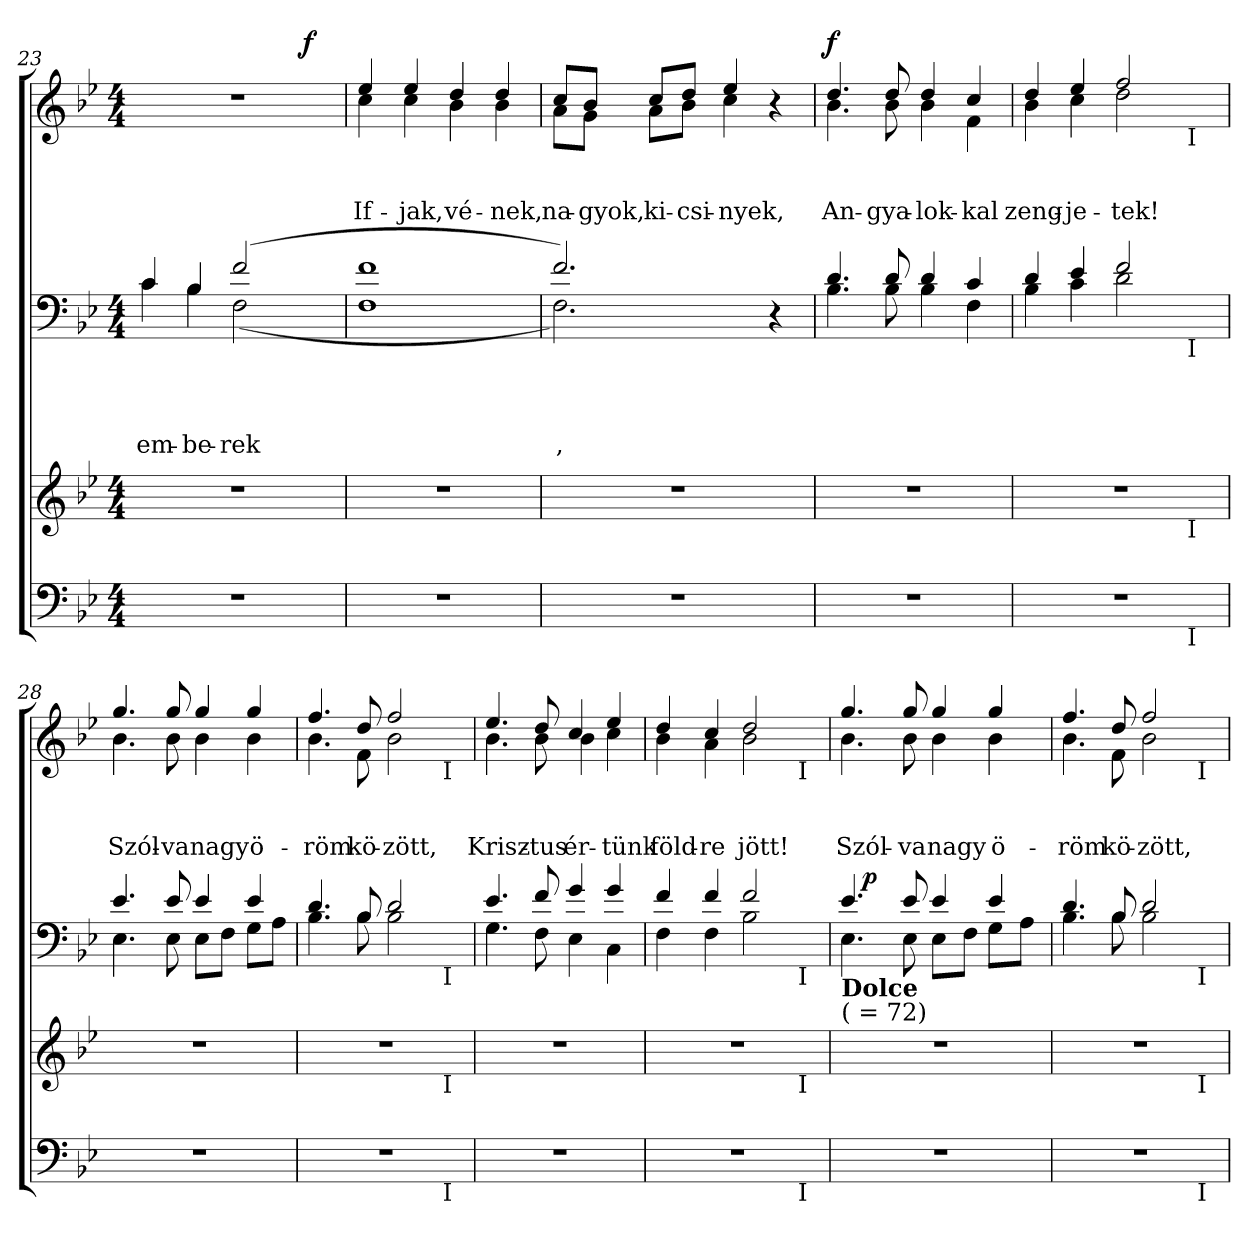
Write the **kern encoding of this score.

**kern	**kern	**kern	**text	**text	**text	**text	**dynam	**kern	**text	**text	**text	**dynam
*part4	*part3	*part2	*part2	*part2	*part2	*part2	*part2	*part1	*part1	*part1	*part1	*part1
*staff4	*staff3	*staff2	*staff2	*staff2	*staff2	*staff2	*staff2	*staff1	*staff1	*staff1	*staff1	*staff1
*clefF4	*clefG2	*clefF4	*	*	*	*	*	*clefG2	*	*	*	*
*k[b-e-]	*k[b-e-]	*k[b-e-]	*	*	*	*	*	*k[b-e-]	*	*	*	*
*B-:	*B-:	*B-:	*	*	*	*	*	*B-:	*	*	*	*
*M4/4	*M4/4	*M4/4	*	*	*	*	*	*M4/4	*	*	*	*
=23	=23	=23	=23	=23	=23	=23	=23	=23	=23	=23	=23	=23
!	!	!	!	!	!	!LO:LY:b	!	!	!	!	!	!
*	*	*^	*	*	*	*	*	*^	*	*	*	*
1r	1r	4c/	4c\	.	.	.	em-	.	1r	2ryy	.	.	.	.
!	!	!	!	!	!	!	!LO:LY:b	!	!	!	!	!	!	!
.	.	4B-/	4B-\	.	.	.	-be-	.	.	.	.	.	.	.
!	!	!	!	!	!	!	!LO:LY:b	!	!	!	!	!	!	!
.	.	(2f/	(<2F\	.	.	.	-rek	.	.	4ryy	.	.	.	.
.	.	.	.	.	.	.	.	.	.	16.ryy	.	.	.	.
!	!	!	!	!	!	!	!	!	!	!	!	!	!	!LO:DY:b
.	.	.	.	.	.	.	.	.	.	8ryy	.	.	.	f
.	.	.	.	.	.	.	.	.	.	32ryy	.	.	.	.
=24	=24	=24	=24	=24	=24	=24	=24	=24	=24	=24	=24	=24	=24	=24
!	!	!	!	!	!	!	!	!	!	!	!	!	!LO:LY:b	!
1r	1r	1f	1F	.	.	.	.	.	4ee-/	4cc\	.	.	If-	.
!	!	!	!	!	!	!	!	!	!	!	!	!	!LO:LY:b	!
.	.	.	.	.	.	.	.	.	4ee-/	4cc\	.	.	-jak,	.
!	!	!	!	!	!	!	!	!	!	!	!	!	!LO:LY:b	!
.	.	.	.	.	.	.	.	.	4dd/	4b-\	.	.	vé-	.
!	!	!	!	!	!	!	!	!	!	!	!	!	!LO:LY:b	!
.	.	.	.	.	.	.	.	.	4dd/	4b-\	.	.	-nek,	.
=25	=25	=25	=25	=25	=25	=25	=25	=25	=25	=25	=25	=25	=25	=25
!	!	!	!	!	!	!	!LO:LY:b	!	!	!	!	!	!	!
!	!	!	!	!	!	!	!	!	!	!	!	!	!LO:LY:b	!
1r	1r	2.f/)	2.F\)	.	.	.	,	.	8cc/L	8a\L	.	.	na-	.
!	!	!	!	!	!	!	!	!	!	!	!	!	!LO:LY:b	!
.	.	.	.	.	.	.	.	.	8b-/J	8g\J	.	.	-gyok,	.
!	!	!	!	!	!	!	!	!	!	!	!	!	!LO:LY:b	!
.	.	.	.	.	.	.	.	.	8cc/L	8a\L	.	.	ki-	.
!	!	!	!	!	!	!	!	!	!	!	!	!	!LO:LY:b	!
.	.	.	.	.	.	.	.	.	8dd/J	8b-\J	.	.	-csi-	.
!	!	!	!	!	!	!	!	!	!	!	!	!	!LO:LY:b	!
.	.	.	.	.	.	.	.	.	4ee-/	4cc\	.	.	-nyek,	.
.	.	4ryy	4r	.	.	.	.	.	4r	4ryy	.	.	.	.
=26	=26	=26	=26	=26	=26	=26	=26	=26	=26	=26	=26	=26	=26	=26
!	!	!	!	!	!	!	!	!	!	!	!	!	!LO:LY:b	!LO:DY:a
1r	1r	4.d/	4.B-\	.	.	.	.	.	4.dd/	4.b-\	.	.	An-	f
!	!	!	!	!	!	!	!	!	!	!	!	!	!LO:LY:b	!
.	.	8d/	8B-\	.	.	.	.	.	8dd/	8b-\	.	.	-gya-	.
!	!	!	!	!	!	!	!	!	!	!	!	!	!LO:LY:b	!
.	.	4d/	4B-\	.	.	.	.	.	4dd/	4b-\	.	.	-lok-	.
!	!	!	!	!	!	!	!	!	!	!	!	!	!LO:LY:b	!
.	.	4c/	4F\	.	.	.	.	.	4cc/	4f\	.	.	-kal	.
*	*	*	*	*	*	*	*	*	*v	*v	*	*	*	*
!!LO:LB:g=z
=27	=27	=27	=27	=27	=27	=27	=27	=27	=27	=27	=27	=27	=27
*	*	*	*	*	*	*	*	*	*^	*	*	*	*
!	!	!	!	!	!	!	!	!	!	!	!	!	!LO:LY:b	!
*^	*^	*	*^	*	*	*	*	*	*	*^	*	*	*	*
1r	2ryy	1r	2ryy	4d/	4B-\	2ryy	.	.	.	.	.	4dd/	4b-\	2ryy	.	.	zeng-	.
!	!	!	!	!	!	!	!	!	!	!	!	!	!	!	!	!	!LO:LY:b	!
.	.	.	.	4e-/	4c\	.	.	.	.	.	.	4ee-/	4cc\	.	.	.	-je-	.
!	!	!	!	!	!	!	!	!	!	!	!	!	!	!	!	!	!LO:LY:b	!
.	4ryy	.	4ryy	2f/	2d\	4ryy	.	.	.	.	.	2ff/	2dd\	4ryy	.	.	-tek!	.
.	16.ryy	.	16.ryy	.	.	16.ryy	.	.	.	.	.	.	.	16.ryy	.	.	.	.
!	!	!	!	!	!	!	!	!	!	!	!	!	!	!LO:TX:b:t=I	!	!	!	!
!	!	!	!	!	!	!LO:TX:b:t=I	!	!	!	!	!	!	!	!	!	!	!	!
!	!	!	!LO:TX:b:t=I	!	!	!	!	!	!	!	!	!	!	!	!	!	!	!
!	!LO:TX:b:t=I	!	!	!	!	!	!	!	!	!	!	!	!	!	!	!	!	!
.	8ryy	.	8ryy	.	.	8ryy	.	.	.	.	.	.	.	8ryy	.	.	.	.
.	32ryy	.	32ryy	.	.	32ryy	.	.	.	.	.	.	.	32ryy	.	.	.	.
*v	*v	*	*	*	*v	*v	*	*	*	*	*	*v	*v	*v	*	*	*	*
*	*v	*v	*	*	*	*	*	*	*	*	*	*	*	*
=28	=28	=28	=28	=28	=28	=28	=28	=28	=28	=28	=28	=28	=28
*^	*^	*	*^	*	*	*	*	*	*^	*	*	*	*
*	*	*	*	*	*	*	*	*	*	*	*	*	*^	*	*	*	*
!	!	!	!	!	!	!	!	!	!	!	!	!	!	!	!	!	!LO:LY:b	!
*v	*v	*	*	*	*v	*v	*	*	*	*	*	*	*v	*v	*	*	*	*
*	*v	*v	*	*	*	*	*	*	*	*	*	*	*	*	*
1r	1r	4.e-/	4.E-\	.	.	.	.	.	4.gg/	4.b-\	.	.	Szól-	.
!	!	!	!	!	!	!	!	!	!	!	!	!	!LO:LY:b	!
.	.	8e-/	8E-\	.	.	.	.	.	8gg/	8b-\	.	.	-va	.
!	!	!	!	!	!	!	!	!	!	!	!	!	!LO:LY:b	!
.	.	4e-/	8E-\L	.	.	.	.	.	4gg/	4b-\	.	.	nagy	.
.	.	.	8F\J	.	.	.	.	.	.	.	.	.	.	.
!	!	!	!	!	!	!	!	!	!	!	!	!	!LO:LY:b	!
.	.	4e-/	8G\L	.	.	.	.	.	4gg/	4b-\	.	.	ö-	.
.	.	.	8A\J	.	.	.	.	.	.	.	.	.	.	.
*	*	*	*	*	*	*	*	*	*v	*v	*	*	*	*
=29	=29	=29	=29	=29	=29	=29	=29	=29	=29	=29	=29	=29	=29
!	!	!	!	!	!	!	!	!	!	!	!	!LO:LY:b	!
*^	*^	*	*^	*	*	*	*	*	*^	*	*	*	*
*	*	*	*	*	*	*	*	*	*	*	*	*	*^	*	*	*	*
1r	2ryy	1r	2ryy	4.d/	4.B-\	2ryy	.	.	.	.	.	4.ff/	4.b-\	2ryy	.	.	-röm	.
!	!	!	!	!	!	!	!	!	!	!	!	!	!	!	!	!	!LO:LY:b	!
.	.	.	.	8B-/	8B-\	.	.	.	.	.	.	8dd/	8f\	.	.	.	kö-	.
!	!	!	!	!	!	!	!	!	!	!	!	!	!	!	!	!	!LO:LY:b	!
.	4ryy	.	4ryy	2d/	2B-\	4ryy	.	.	.	.	.	2ff/	2b-\	4ryy	.	.	-zött,	.
.	16ryy	.	16ryy	.	.	16ryy	.	.	.	.	.	.	.	16ryy	.	.	.	.
!	!	!	!	!	!	!	!	!	!	!	!	!	!	!LO:TX:b:t=I	!	!	!	!
!	!	!	!	!	!	!LO:TX:b:t=I	!	!	!	!	!	!	!	!	!	!	!	!
!	!	!	!LO:TX:b:t=I	!	!	!	!	!	!	!	!	!	!	!	!	!	!	!
!	!LO:TX:b:t=I	!	!	!	!	!	!	!	!	!	!	!	!	!	!	!	!	!
.	8.ryy	.	8.ryy	.	.	8.ryy	.	.	.	.	.	.	.	8.ryy	.	.	.	.
*v	*v	*	*	*	*v	*v	*	*	*	*	*	*v	*v	*v	*	*	*	*
*	*v	*v	*	*	*	*	*	*	*	*	*	*	*	*
=30	=30	=30	=30	=30	=30	=30	=30	=30	=30	=30	=30	=30	=30
*^	*^	*	*^	*	*	*	*	*	*^	*	*	*	*
*	*	*	*	*	*	*	*	*	*	*	*	*	*^	*	*	*	*
!	!	!	!	!	!	!	!	!	!	!	!	!	!	!	!	!	!LO:LY:b	!
*v	*v	*	*	*	*v	*v	*	*	*	*	*	*	*v	*v	*	*	*	*
*	*v	*v	*	*	*	*	*	*	*	*	*	*	*	*	*
1r	1r	4.e-/	4.G\	.	.	.	.	.	4.ee-/	4.b-\	.	.	Krisz-	.
!	!	!	!	!	!	!	!	!	!	!	!	!	!LO:LY:b	!
.	.	8f/	8F\	.	.	.	.	.	8dd/	8b-\	.	.	-tus	.
!	!	!	!	!	!	!	!	!	!	!	!	!	!LO:LY:b	!
.	.	4g/	4E-\	.	.	.	.	.	4cc/	4b-\	.	.	ér-	.
!	!	!	!	!	!	!	!	!	!	!	!	!	!LO:LY:b	!
.	.	4g/	4C\	.	.	.	.	.	4ee-/	4cc\	.	.	-tünk	.
*	*	*	*	*	*	*	*	*	*v	*v	*	*	*	*
=31	=31	=31	=31	=31	=31	=31	=31	=31	=31	=31	=31	=31	=31
*	*	*	*	*	*	*	*	*	*^	*	*	*	*
!	!	!	!	!	!	!	!	!	!	!	!	!	!LO:LY:b	!
*^	*^	*	*^	*	*	*	*	*	*	*^	*	*	*	*
1r	2ryy	1r	2ryy	4f/	4F\	2ryy	.	.	.	.	.	4dd/	4b-\	2ryy	.	.	föld-	.
!	!	!	!	!	!	!	!	!	!	!	!	!	!	!	!	!	!LO:LY:b	!
.	.	.	.	4f/	4F\	.	.	.	.	.	.	4cc/	4a\	.	.	.	-re	.
!	!	!	!	!	!	!	!	!	!	!	!	!	!	!	!	!	!LO:LY:b	!
.	4ryy	.	4ryy	2f/	2B-\	4ryy	.	.	.	.	.	2dd/	2b-\	4ryy	.	.	jött!	.
.	16ryy	.	16ryy	.	.	16ryy	.	.	.	.	.	.	.	16ryy	.	.	.	.
!	!	!	!	!	!	!	!	!	!	!	!	!	!	!LO:TX:b:t=I	!	!	!	!
!	!	!	!	!	!	!LO:TX:b:t=I	!	!	!	!	!	!	!	!	!	!	!	!
!	!	!	!LO:TX:b:t=I	!	!	!	!	!	!	!	!	!	!	!	!	!	!	!
!	!LO:TX:b:t=I	!	!	!	!	!	!	!	!	!	!	!	!	!	!	!	!	!
.	8.ryy	.	8.ryy	.	.	8.ryy	.	.	.	.	.	.	.	8.ryy	.	.	.	.
*v	*v	*	*	*	*	*	*	*	*	*	*	*v	*v	*v	*	*	*	*
*	*v	*v	*	*	*	*	*	*	*	*	*	*	*	*	*
!!LO:LB:g=z
=32	=32	=32	=32	=32	=32	=32	=32	=32	=32	=32	=32	=32	=32	=32
*^	*^	*	*	*	*	*	*	*	*	*^	*	*	*	*
*	*	*	*	*	*	*	*	*	*	*	*	*	*^	*	*	*	*
!	!	!	!	!LO:TX:b:B:t=Dolce	!	!	!	!	!	!	!	!	!	!	!	!	!	!
!	!	!	!	!LO:TX:b:t=(    = 72)	!	!	!	!	!	!	!	!	!	!	!	!	!	!
!	!	!	!	!	!	!	!	!	!	!	!	!	!	!	!	!	!LO:LY:b	!
*v	*v	*	*	*	*	*	*	*	*	*	*	*	*v	*v	*	*	*	*
*	*v	*v	*	*	*	*	*	*	*	*	*	*	*	*	*	*
1r	1r	4.e-/	4.E-\	16.ryy	.	.	.	.	.	4.gg/	4.b-\	.	.	Szól-	.
!	!	!	!	!	!	!	!	!	!LO:DY:b	!	!	!	!	!	!
.	.	.	.	2ryy	.	.	.	.	p	.	.	.	.	.	.
!	!	!	!	!	!	!	!	!	!	!	!	!	!	!LO:LY:b	!
.	.	8e-/	8E-\	.	.	.	.	.	.	8gg/	8b-\	.	.	-va	.
!	!	!	!	!	!	!	!	!	!	!	!	!	!	!LO:LY:b	!
.	.	4e-/	8E-\L	.	.	.	.	.	.	4gg/	4b-\	.	.	nagy	.
.	.	.	.	4ryy	.	.	.	.	.	.	.	.	.	.	.
.	.	.	8F\J	.	.	.	.	.	.	.	.	.	.	.	.
!	!	!	!	!	!	!	!	!	!	!	!	!	!	!LO:LY:b	!
.	.	4e-/	8G\L	.	.	.	.	.	.	4gg/	4b-\	.	.	ö-	.
.	.	.	.	8ryy	.	.	.	.	.	.	.	.	.	.	.
.	.	.	8A\J	.	.	.	.	.	.	.	.	.	.	.	.
.	.	.	.	32ryy	.	.	.	.	.	.	.	.	.	.	.
*	*	*	*	*	*	*	*	*	*	*v	*v	*	*	*	*
=33	=33	=33	=33	=33	=33	=33	=33	=33	=33	=33	=33	=33	=33	=33
*	*	*	*	*	*	*	*	*	*	*^	*	*	*	*
!	!	!	!	!	!	!	!	!	!	!	!	!	!	!LO:LY:b	!
*^	*^	*	*	*	*	*	*	*	*	*	*^	*	*	*	*
1r	2ryy	1r	2ryy	4.d/	4.B-\	2ryy	.	.	.	.	.	4.ff/	4.b-\	2ryy	.	.	-röm	.
!	!	!	!	!	!	!	!	!	!	!	!	!	!	!	!	!	!LO:LY:b	!
.	.	.	.	8B-/	8B-\	.	.	.	.	.	.	8dd/	8f\	.	.	.	kö-	.
!	!	!	!	!	!	!	!	!	!	!	!	!	!	!	!	!	!LO:LY:b	!
.	4ryy	.	4ryy	2d/	2B-\	4ryy	.	.	.	.	.	2ff/	2b-\	4ryy	.	.	-zött,	.
.	16ryy	.	16ryy	.	.	16ryy	.	.	.	.	.	.	.	16ryy	.	.	.	.
!	!	!	!	!	!	!	!	!	!	!	!	!	!	!LO:TX:b:t=I	!	!	!	!
!	!	!	!	!	!	!LO:TX:b:t=I	!	!	!	!	!	!	!	!	!	!	!	!
!	!	!	!LO:TX:b:t=I	!	!	!	!	!	!	!	!	!	!	!	!	!	!	!
!	!LO:TX:b:t=I	!	!	!	!	!	!	!	!	!	!	!	!	!	!	!	!	!
.	8.ryy	.	8.ryy	.	.	8.ryy	.	.	.	.	.	.	.	8.ryy	.	.	.	.
*v	*v	*	*	*v	*v	*v	*	*	*	*	*	*v	*v	*v	*	*	*	*
*	*v	*v	*	*	*	*	*	*	*	*	*	*	*
=	=	=	=	=	=	=	=	=	=	=	=	=
*-	*-	*-	*-	*-	*-	*-	*-	*-	*-	*-	*-	*-
